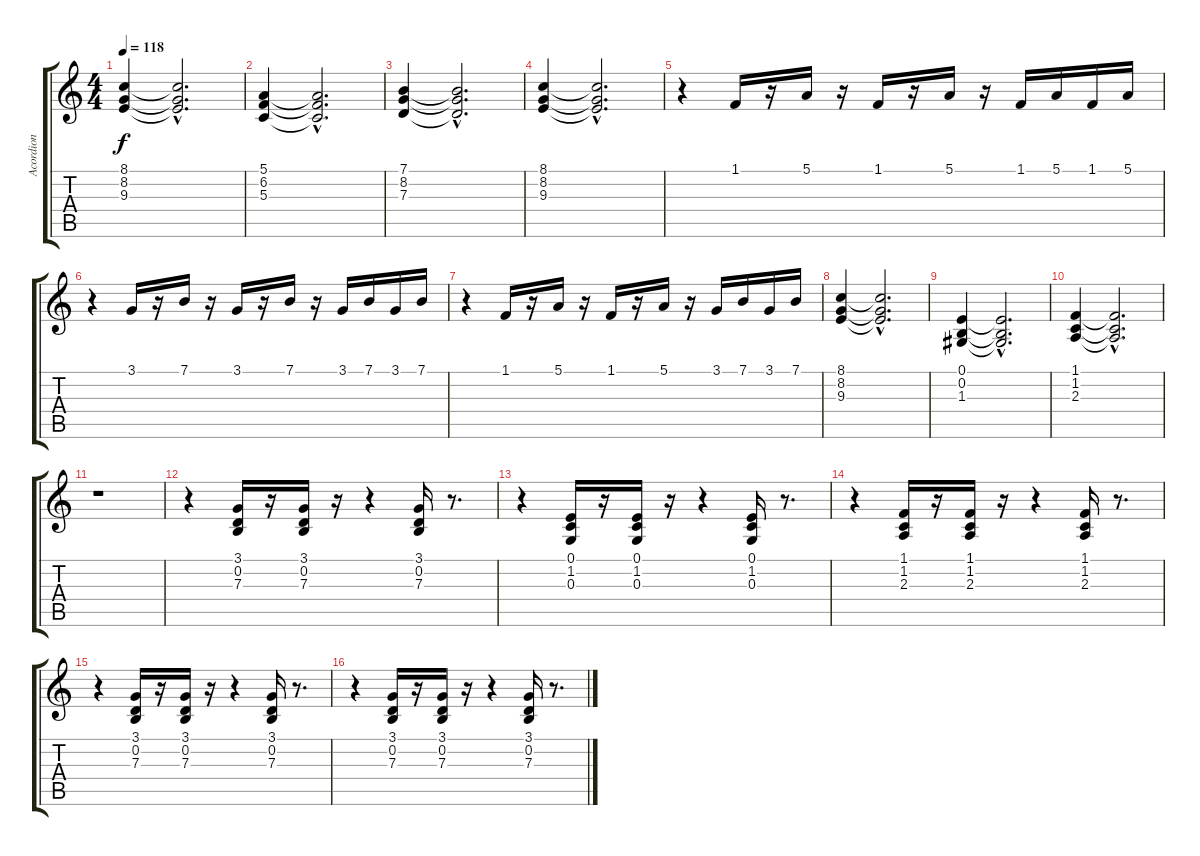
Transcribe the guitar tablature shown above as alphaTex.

\track ("Acordion" "Acordion") {instrument accordion}
\staff {score tabs}
\tuning (E4 B3 G3 D3 A2 E2) {hide}
\ts (4 4)
\tempo 118
\clef g2
\ks c
(8.1 8.2 9.3).4{dy f volume 7} (8.1{hac t} 8.2{hac t} 9.3{hac t}).2{d volume 9} |
(5.1 6.2 5.3).4{volume 7} (5.1{hac t} 6.2{hac t} 5.3{hac t}).2{d volume 9} |
(7.1 8.2 7.3).4{volume 7} (7.1{hac t} 8.2{hac t} 7.3{hac t}).2{d volume 9} |
(8.1 8.2 9.3).4{volume 7} (8.1{hac t} 8.2{hac t} 9.3{hac t}).2{d volume 9} |
r.4 1.1.16{volume 9} r.16 5.1.16 r.16 1.1.16 r.16 5.1.16 r.16 1.1.16 5.1.16 1.1.16 5.1.16 |
r.4 3.1.16 r.16 7.1.16 r.16 3.1.16 r.16 7.1.16 r.16 3.1.16 7.1.16 3.1.16 7.1.16 |
r.4 1.1.16 r.16 5.1.16 r.16 1.1.16 r.16 5.1.16 r.16 3.1.16 7.1.16 3.1.16 7.1.16 |
(8.1 8.2 9.3).4{volume 7} (8.1{hac t} 8.2{hac t} 9.3{hac t}).2{d volume 9} |
(0.1 0.2 1.3).4{volume 7} (0.1{hac t} 0.2{hac t} 1.3{hac t}).2{d volume 9} |
(1.1 1.2 2.3).4{volume 7} (1.1{hac t} 1.2{hac t} 2.3{hac t}).2{d volume 9} |
r.1 |
r.4 (3.1 0.2 7.3).16{volume 13} r.16 (3.1 0.2 7.3).16 r.16 r.4 (3.1 0.2 7.3).16 r.8{d} |
r.4 (0.1 1.2 0.3).16 r.16 (0.1 1.2 0.3).16 r.16 r.4 (0.1 1.2 0.3).16 r.8{d} |
r.4 (1.1 1.2 2.3).16 r.16 (1.1 1.2 2.3).16 r.16 r.4 (1.1 1.2 2.3).16 r.8{d} |
r.4 (3.1 0.2 7.3).16 r.16 (3.1 0.2 7.3).16 r.16 r.4 (3.1 0.2 7.3).16 r.8{d} |
r.4 (3.1 0.2 7.3).16 r.16 (3.1 0.2 7.3).16 r.16 r.4 (3.1 0.2 7.3).16 r.8{d}
